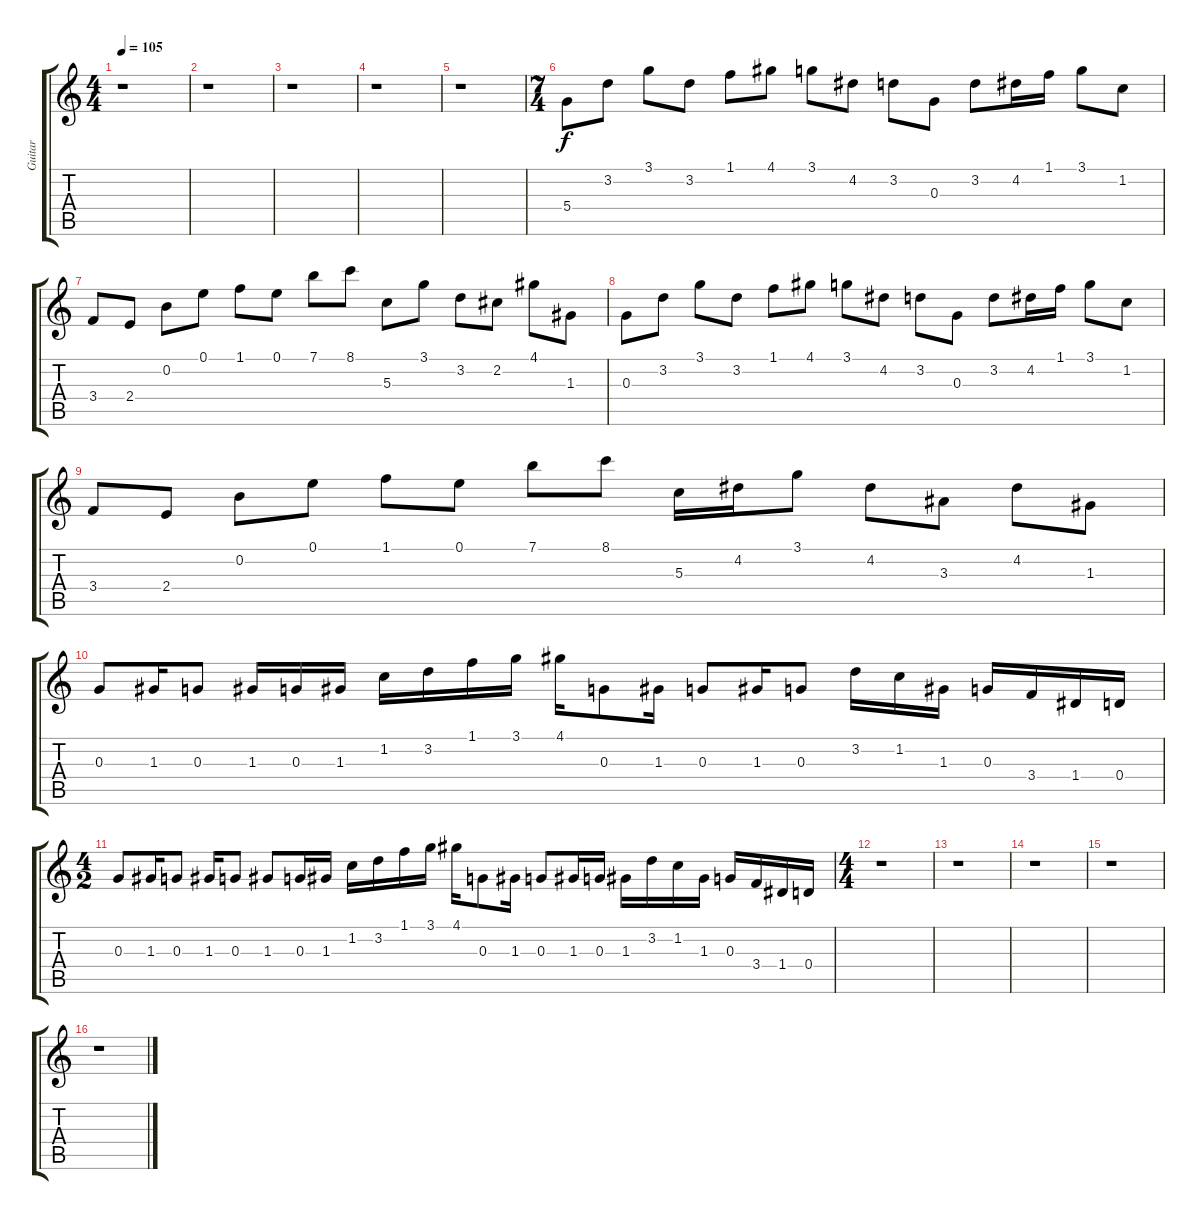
\track ("Guitar" "Guitar") {instrument distortionguitar}
\staff {score tabs}
\tuning (E4 B3 G3 D3 A2 E2) {hide}
\ts (4 4)
\tempo 105
\clef g2
\ks c
r.1{dy f} |
r.1 |
r.1 |
r.1 |
r.1 |
\ts (7 4)
5.4.8 3.2.8 3.1.8 3.2.8 1.1.8 4.1.8 3.1.8 4.2.8 3.2.8 0.3.8 3.2.8 4.2.16 1.1.16 3.1.8 1.2.8 |
3.4.8 2.4.8 0.2.8 0.1.8 1.1.8 0.1.8 7.1.8 8.1.8 5.3.8 3.1.8 3.2.8 2.2.8 4.1.8 1.3.8 |
0.3.8 3.2.8 3.1.8 3.2.8 1.1.8 4.1.8 3.1.8 4.2.8 3.2.8 0.3.8 3.2.8 4.2.16 1.1.16 3.1.8 1.2.8 |
3.4.8 2.4.8 0.2.8 0.1.8 1.1.8 0.1.8 7.1.8 8.1.8 5.3.16 4.2.16 3.1.8 4.2.8 3.3.8 4.2.8 1.3.8 |
0.3.8 1.3.16 0.3.8 1.3.16 0.3.16 1.3.16 1.2.16 3.2.16 1.1.16 3.1.16 4.1.16 0.3.8 1.3.16 0.3.8 1.3.16 0.3.8 3.2.16 1.2.16 1.3.16 0.3.16 3.4.16 1.4.16 0.4.16 |
\ts (4 2)
0.3.8 1.3.16 0.3.8 1.3.16 0.3.8 1.3.8 0.3.16 1.3.16 1.2.16 3.2.16 1.1.16 3.1.16 4.1.16 0.3.8 1.3.16 0.3.8 1.3.16 0.3.16 1.3.16 3.2.16 1.2.16 1.3.16 0.3.16 3.4.16 1.4.16 0.4.16 |
\ts (4 4)
r.1 |
r.1 |
r.1 |
r.1 |
r.1
